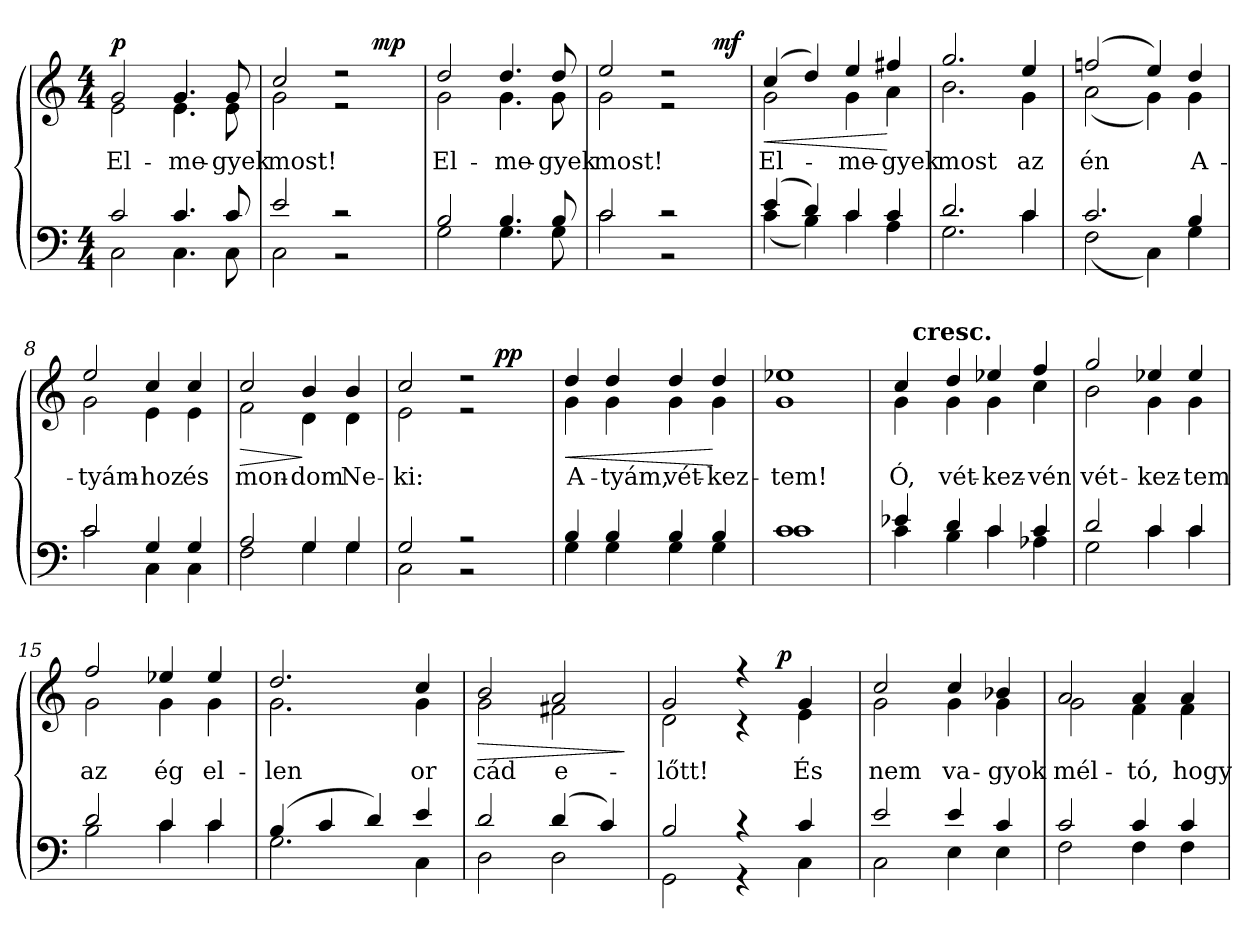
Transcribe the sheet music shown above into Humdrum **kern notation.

**kern	**kern	**text	**dynam
*part2	*part1	*part1	*part1
*staff2	*staff1	*staff1	*staff1
*clefF4	*clefG2	*	*
*k[]	*k[]	*	*
*a:	*a:	*	*
*M4/4	*M4/4	*	*
=1	=1	=1	=1
*^	*	*	*
!	!	!LO:TX:a:B:t=Sostenuto	!	!
!	!	!	!LO:LY:b	!LO:DY:b
*	*	*^	*	*
2c/	2C\	2g/	2e\	El-	p
!	!	!	!	!LO:LY:b	!
4.c/	4.C\	4.g/	4.e\	-me-	.
!	!	!	!	!LO:LY:b	!
8c/	8C\	8g/	8e\	-gyek	.
*	*	*v	*v	*	*
=2	=2	=2	=2	=2
*	*	*^	*	*
!	!	!	!	!LO:LY:b	!
*	*	*	*^	*	*
2e/	2C\	2cc/	2g\	2ryy	most!	.
2r	2r	2r	2r	8..ryy	.	.
!	!	!	!	!	!	!LO:DY:a
.	.	.	.	4ryy	.	mp
.	.	.	.	32ryy	.	.
*	*	*v	*v	*v	*	*
=3	=3	=3	=3	=3
*	*	*^	*	*
*	*	*	*^	*	*
!	!	!	!	!	!LO:LY:b	!
*	*	*	*v	*v	*	*
2B/	2G\	2dd/	2g\	El-	.
!	!	!	!	!LO:LY:b	!
4.B/	4.G\	4.dd/	4.g\	-me-	.
!	!	!	!	!LO:LY:b	!
8B/	8G\	8dd/	8g\	-gyek	.
*	*	*v	*v	*	*
=4	=4	=4	=4	=4
*	*	*^	*	*
!	!	!	!	!LO:LY:b	!
*	*	*	*^	*	*
2c/	2c\	2ee/	2g\	2ryy	most!	.
2r	2r	2r	2r	4ryy	.	.
.	.	.	.	32ryy	.	.
!	!	!	!	!	!	!LO:DY:a
.	.	.	.	8..ryy	.	mf
*	*	*v	*v	*v	*	*
=5	=5	=5	=5	=5
*	*	*^	*	*
*	*	*	*^	*	*
!	!	!	!	!	!LO:LY:b	!LO:HP:b
*	*	*	*v	*v	*	*
(>4e/	(<4c\	(>4cc/	2g\	El-	<
4d/)	4B\)	4dd/)	.	.	.
!	!	!	!	!LO:LY:b	!
4c/	4c\	4ee/	4g\	-me-	.
!	!	!	!	!LO:LY:b	!
4c/	4A\	4ff#X/	4a\	-gyek	[
=6	=6	=6	=6	=6	=6
!	!	!	!	!LO:LY:b	!
2.d/	2.G\	2.gg/	2.b\	most	.
!	!	!	!	!LO:LY:b	!
4c/	4c\	4ee/	4g\	az	.
!!LO:LB:g=z	!!
=7	=7	=7	=7	=7	=7
!	!	!	!	!LO:LY:b	!
2.c/	(<2F\	(>2ffn/	(<2a\	én	.
.	4C\)	4ee/)	4g\)	.	.
!	!	!	!	!LO:LY:b	!
4B/	4G\	4dd/	4g\	A-	.
=8	=8	=8	=8	=8	=8
!	!	!	!	!LO:LY:b	!
2c/	2c\	2ee/	2g\	-tyám-	.
!	!	!	!	!LO:LY:b	!
4G/	4C\	4cc/	4e\	-hoz	.
!	!	!	!	!LO:LY:b	!
4G/	4C\	4cc/	4e\	és	.
=9	=9	=9	=9	=9	=9
!	!	!	!	!LO:LY:b	!LO:HP:b
2A/	2F\	2cc/	2f\	mon-	>
!	!	!	!	!LO:LY:b	!
4G/	4G\	4b/	4d\	-dom	]
!	!	!	!	!LO:LY:b	!
4G/	4G\	4b/	4d\	Ne-	.
*	*	*v	*v	*	*
=10	=10	=10	=10	=10
*	*	*^	*	*
!	!	!	!	!LO:LY:b	!
*	*	*	*^	*	*
2G/	2C\	2cc/	2e\	2ryy	-ki:	.
2r	2r	2r	2r	8.ryy	.	.
!	!	!	!	!	!	!LO:DY:a
.	.	.	.	4ryy	.	pp
.	.	.	.	16ryy	.	.
*	*	*v	*v	*v	*	*
=11	=11	=11	=11	=11
*	*	*^	*	*
*	*	*	*^	*	*
!	!	!	!	!	!LO:LY:b	!LO:HP:b
*	*	*	*v	*v	*	*
4B/	4G\	4dd/	4g\	A-	<
!	!	!	!	!LO:LY:b	!
4B/	4G\	4dd/	4g\	-tyám,	.
!	!	!	!	!LO:LY:b	!
4B/	4G\	4dd/	4g\	vét-	.
!	!	!	!	!LO:LY:b	!
4B/	4G\	4dd/	4g\	-kez-	[
=12	=12	=12	=12	=12	=12
!	!	!	!	!LO:LY:b	!
1c	1c	1ee-X	1g	-tem!	.
*	*	*v	*v	*	*
!!LO:LB:g=z
=13	=13	=13	=13	=13
*	*	*^	*	*
!	!	!	!	!LO:LY:b	!
*	*	*	*^	*	*
4e-X/	4c\	4cc/	4g\	16ryy	Ó,	.
!	!	!	!	!LO:TX:a:B:t=cresc.	!	!
.	.	.	.	2...ryy	.	.
!	!	!	!	!	!LO:LY:b	!
4d/	4B\	4dd/	4g\	.	vét-	.
!	!	!	!	!	!LO:LY:b	!
4c/	4c\	4ee-X/	4g\	.	-kez-	.
!	!	!	!	!	!LO:LY:b	!
4c/	4A-X\	4ff/	4cc\	.	-vén	.
*	*	*v	*v	*v	*	*
=14	=14	=14	=14	=14
*	*	*^	*	*
*	*	*	*^	*	*
!	!	!	!	!	!LO:LY:b	!
*	*	*	*v	*v	*	*
2d/	2G\	2gg/	2b\	vét-	.
!	!	!	!	!LO:LY:b	!
4c/	4c\	4ee-X/	4g\	-kez-	.
!	!	!	!	!LO:LY:b	!
4c/	4c\	4ee-/	4g\	-tem	.
=15	=15	=15	=15	=15	=15
!	!	!	!	!LO:LY:b	!
2d/	2B\	2ff/	2g\	az	.
!	!	!	!	!LO:LY:b	!
4c/	4c\	4ee-X/	4g\	ég	.
!	!	!	!	!LO:LY:b	!
4c/	4c\	4ee-/	4g\	el-	.
=16	=16	=16	=16	=16	=16
!	!	!	!	!LO:LY:b	!
(>4B/	2.G\	2.dd/	2.g\	-len	.
4c/	.	.	.	.	.
4d/)	.	.	.	.	.
!	!	!	!	!LO:LY:b	!
4e/	4C\	4cc/	4g\	or­	.
!!LO:LB:g=z	!!
=17	=17	=17	=17	=17	=17
!	!	!	!	!LO:LY:b	!LO:HP:b
2d/	2D\	2b/	2g\	cád	>
!	!	!	!	!LO:LY:b	!
(>4d/	2D\	2a/	2f#X\	e-	.
4c/)	.	.	.	.	.
*v	*v	*	*	*	*
*	*v	*v	*	*
.	.	.	]
=18	=18	=18	=18
*^	*	*	*
!	!	!	!LO:LY:b	!
*	*	*^	*	*
*	*	*	*^	*	*
2B/	2GG\	2g/	2d\	2ryy	-lőtt!	.
4r	4r	4r	4r	8.ryy	.	.
!	!	!	!	!	!	!LO:DY:a
.	.	.	.	4ryy	.	p
!	!	!	!	!	!LO:LY:b	!
4c/	4C\	4g/	4e\	.	És	.
.	.	.	.	16ryy	.	.
*	*	*v	*v	*v	*	*
=19	=19	=19	=19	=19
*	*	*^	*	*
*	*	*	*^	*	*
!	!	!	!	!	!LO:LY:b	!
*	*	*	*v	*v	*	*
2e/	2C\	2cc/	2g\	nem	.
!	!	!	!	!LO:LY:b	!
4e/	4E\	4cc/	4g\	va-	.
!	!	!	!	!LO:LY:b	!
4c/	4E\	4b-X/	4g\	-gyok	.
=20	=20	=20	=20	=20	=20
!	!	!	!	!LO:LY:b	!
2c/	2F\	2a/	2g\	mél-	.
!	!	!	!	!LO:LY:b	!
4c/	4F\	4a/	4f\	-tó,	.
!	!	!	!	!LO:LY:b	!
4c/	4F\	4a/	4f\	hogy	.
*v	*v	*	*	*	*
*	*v	*v	*	*
=	=	=	=
*-	*-	*-	*-
